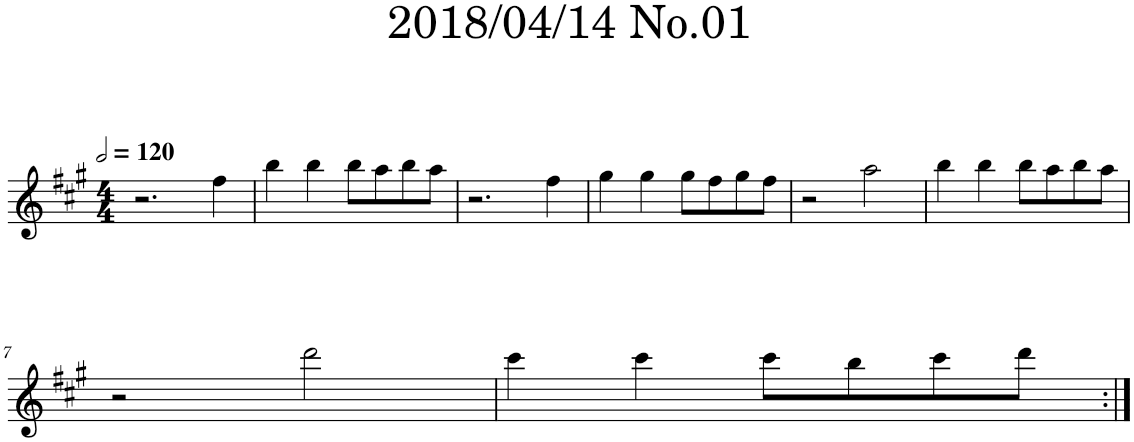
**kern
*part1
*staff1
*I"Piano
*I'Pno.
*clefG2
*k[f#c#g#]
*M4/4
*MM240
=1
2.r
4ff#\
=2
4bb\
4bb\
8bb\L
8aa\
8bb\
8aa\J
=3
2.r
4ff#\
=4
4gg#\
4gg#\
8gg#\L
8ff#\
8gg#\
8ff#\J
=5
2r
2aa\
=6
4bb\
4bb\
8bb\L
8aa\
8bb\
8aa\J
!!LO:LB:g=z
=7
2r
2ddd\
=8
4ccc#\
4ccc#\
8ccc#\L
8bb\
8ccc#\
8ddd\J
=:|!
*-
